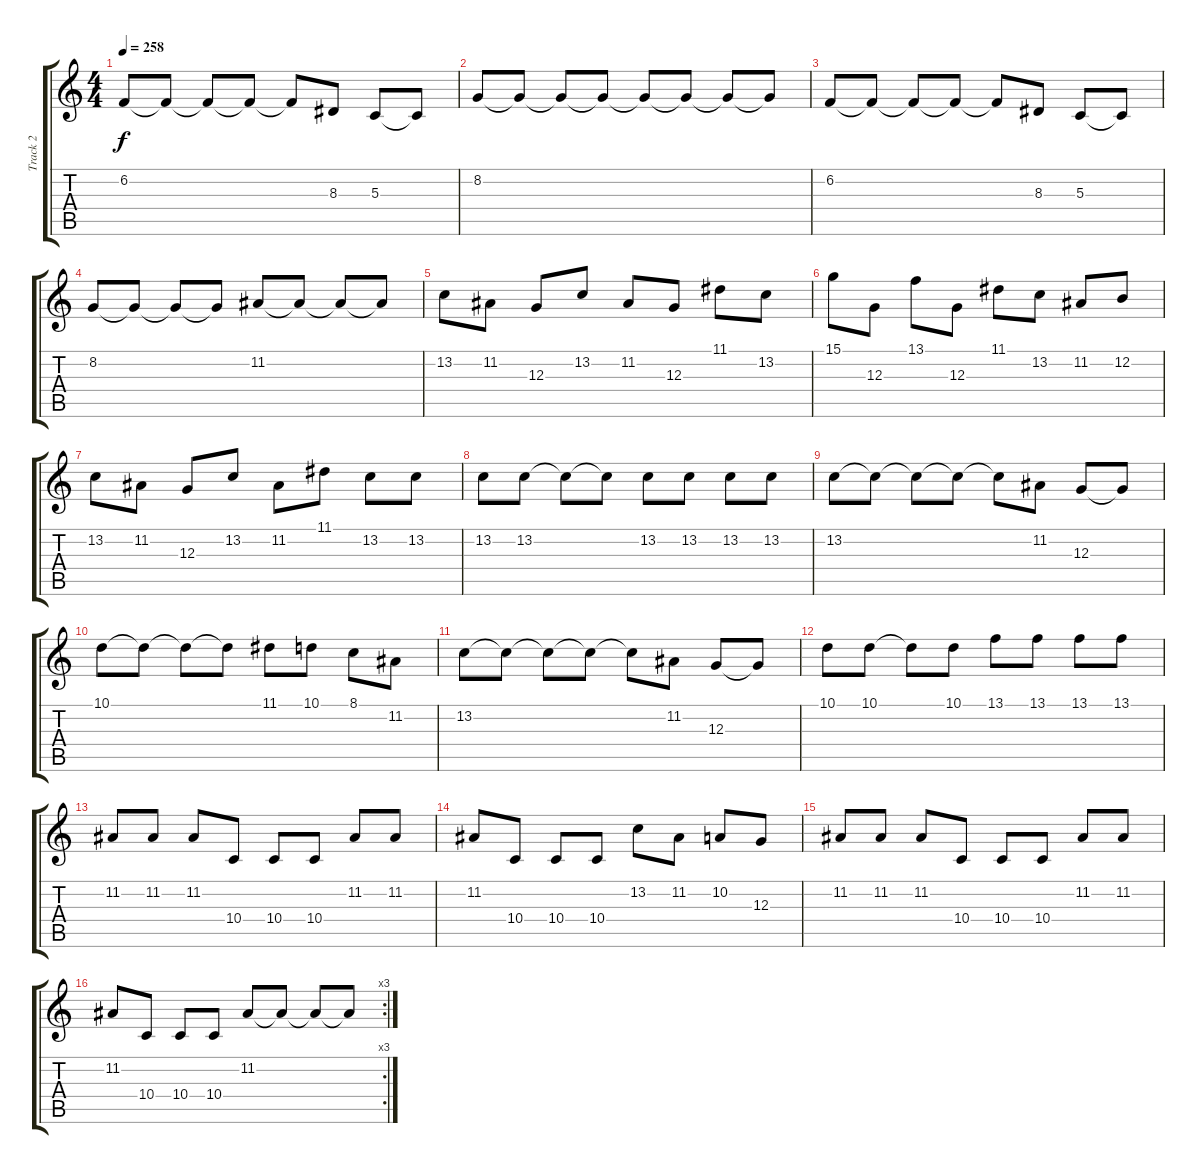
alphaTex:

\track ("Track 2" "Track 2") {instrument lead5charang}
\staff {score tabs}
\tuning (E4 B3 G3 D3 A2 E2) {hide}
\ts (4 4)
\tempo 258
\clef g2
\ks c
6.2.8{dy f} 6.2{t}.8 6.2{t}.8 6.2{t}.8 6.2{t}.8 8.3.8 5.3.8 5.3{t}.8 |
8.2.8 8.2{t}.8 8.2{t}.8 8.2{t}.8 8.2{t}.8 8.2{t}.8 8.2{t}.8 8.2{t}.8 |
6.2.8 6.2{t}.8 6.2{t}.8 6.2{t}.8 6.2{t}.8 8.3.8 5.3.8 5.3{t}.8 |
8.2.8 8.2{t}.8 8.2{t}.8 8.2{t}.8 11.2.8 11.2{t}.8 11.2{t}.8 11.2{t}.8 |
13.2.8 11.2.8 12.3.8 13.2.8 11.2.8 12.3.8 11.1.8 13.2.8 |
15.1.8 12.3.8 13.1.8 12.3.8 11.1.8 13.2.8 11.2.8 12.2.8 |
13.2.8 11.2.8 12.3.8 13.2.8 11.2.8 11.1.8 13.2.8 13.2.8 |
13.2.8 13.2.8 13.2{t}.8 13.2{t}.8 13.2.8 13.2.8 13.2.8 13.2.8 |
13.2.8 13.2{t}.8 13.2{t}.8 13.2{t}.8 13.2{t}.8 11.2.8 12.3.8 12.3{t}.8 |
10.1.8 10.1{t}.8 10.1{t}.8 10.1{t}.8 11.1.8 10.1.8 8.1.8 11.2.8 |
13.2.8 13.2{t}.8 13.2{t}.8 13.2{t}.8 13.2{t}.8 11.2.8 12.3.8 12.3{t}.8 |
10.1.8 10.1.8 10.1{t}.8 10.1.8 13.1.8 13.1.8 13.1.8 13.1.8 |
11.2.8 11.2.8 11.2.8 10.4.8 10.4.8 10.4.8 11.2.8 11.2.8 |
11.2.8 10.4.8 10.4.8 10.4.8 13.2.8 11.2.8 10.2.8 12.3.8 |
11.2.8 11.2.8 11.2.8 10.4.8 10.4.8 10.4.8 11.2.8 11.2.8 |
\rc 3
11.2.8 10.4.8 10.4.8 10.4.8 11.2.8 11.2{t}.8 11.2{t}.8 11.2{t}.8
